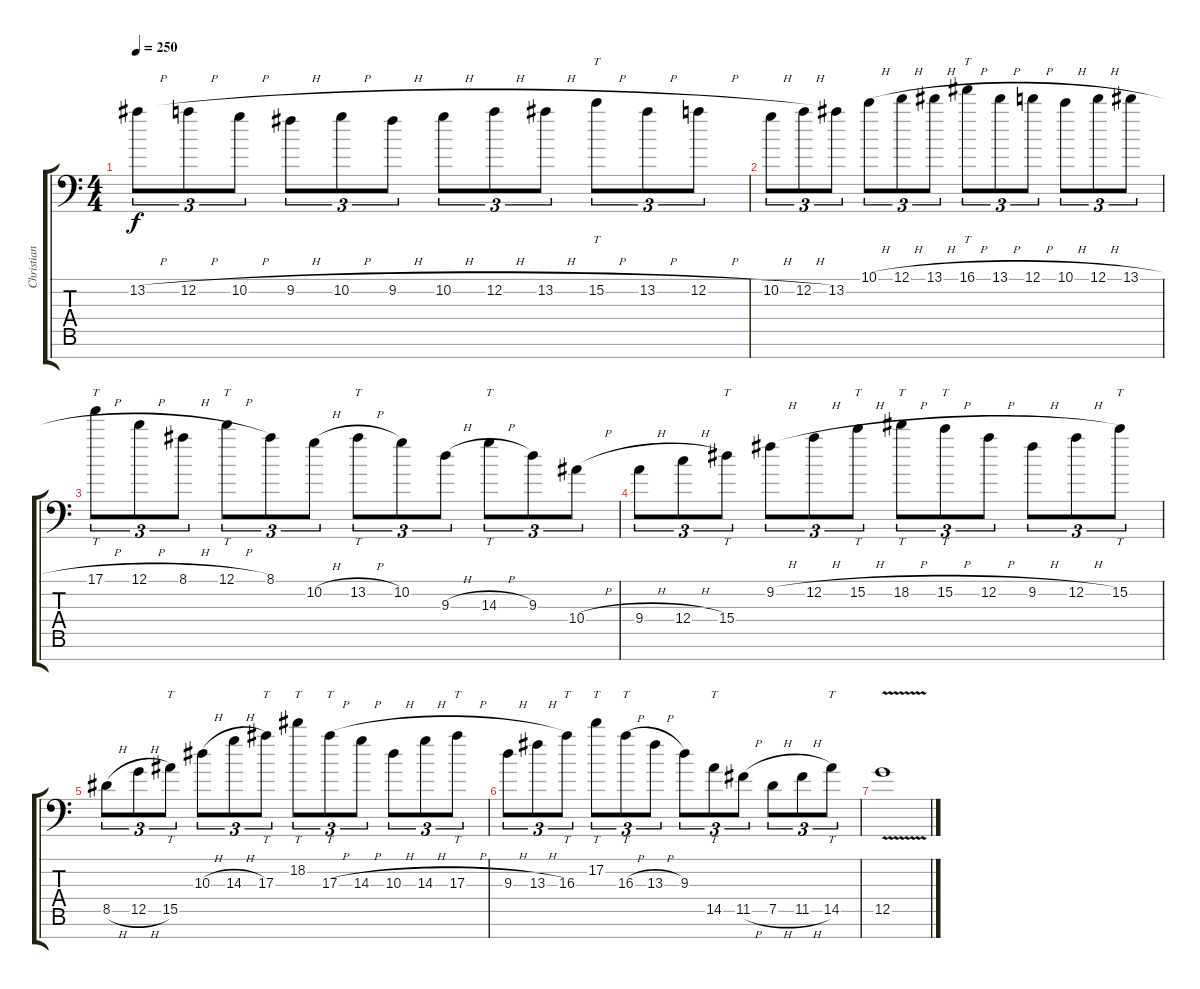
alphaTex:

\track ("Christian Muenzner 2" "Christian ") {instrument distortionguitar}
\staff {score tabs}
\tuning (D4 A3 F3 C3 G2 D2 C-1) {hide}
\ts (4 4)
\tempo 250
\clef f4
\ks c
13.2{h}.8{tu (3 2) dy f} 12.2{h}.8{tu (3 2)} 10.2{h}.8{tu (3 2)} 9.2{h}.8{tu (3 2)} 10.2{h}.8{tu (3 2)} 9.2{h}.8{tu (3 2)} 10.2{h}.8{tu (3 2)} 12.2{h}.8{tu (3 2)} 13.2{h}.8{tu (3 2)} 15.2{h}.8{tt tu (3 2)} 13.2{h}.8{tu (3 2)} 12.2{h}.8{tu (3 2)} |
10.2{h}.8{tu (3 2)} 12.2{h}.8{tu (3 2)} 13.2.8{tu (3 2)} 10.1{h}.8{tu (3 2)} 12.1{h}.8{tu (3 2)} 13.1{h}.8{tu (3 2)} 16.1{h}.8{tt tu (3 2)} 13.1{h}.8{tu (3 2)} 12.1{h}.8{tu (3 2)} 10.1{h}.8{tu (3 2)} 12.1{h}.8{tu (3 2)} 13.1{h}.8{tu (3 2)} |
17.1{h}.8{tt tu (3 2)} 12.1{h}.8{tu (3 2)} 8.1{h}.8{tu (3 2)} 12.1{h}.8{tt tu (3 2)} 8.1.8{tu (3 2)} 10.2{h}.8{tu (3 2)} 13.2{h}.8{tt tu (3 2)} 10.2.8{tu (3 2)} 9.3{h}.8{tu (3 2)} 14.3{h}.8{tt tu (3 2)} 9.3.8{tu (3 2)} 10.4{h}.8{tu (3 2)} |
9.4{h}.8{tu (3 2)} 12.4{h}.8{tu (3 2)} 15.4.8{tt tu (3 2)} 9.2{h}.8{tu (3 2)} 12.2{h}.8{tu (3 2)} 15.2{h}.8{tt tu (3 2)} 18.2{h}.8{tt tu (3 2)} 15.2{h}.8{tt tu (3 2)} 12.2{h}.8{tu (3 2)} 9.2{h}.8{tu (3 2)} 12.2{h}.8{tu (3 2)} 15.2.8{tt tu (3 2)} |
8.5{h}.8{tu (3 2)} 12.5{h}.8{tu (3 2)} 15.5.8{tt tu (3 2)} 10.3{h}.8{tu (3 2)} 14.3{h}.8{tu (3 2)} 17.3.8{tt tu (3 2)} 18.2.8{tt tu (3 2)} 17.3{h}.8{tt tu (3 2)} 14.3{h}.8{tu (3 2)} 10.3{h}.8{tu (3 2)} 14.3{h}.8{tu (3 2)} 17.3{h}.8{tt tu (3 2)} |
9.3{h}.8{tu (3 2)} 13.3{h}.8{tu (3 2)} 16.3.8{tt tu (3 2)} 17.2.8{tt tu (3 2)} 16.3{h}.8{tt tu (3 2)} 13.3{h}.8{tu (3 2)} 9.3.8{tu (3 2)} 14.5.8{tt tu (3 2)} 11.5{h}.8{tu (3 2)} 7.5{h}.8{tu (3 2)} 11.5{h}.8{tu (3 2)} 14.5.8{tt tu (3 2)} |
12.5{v}.1
